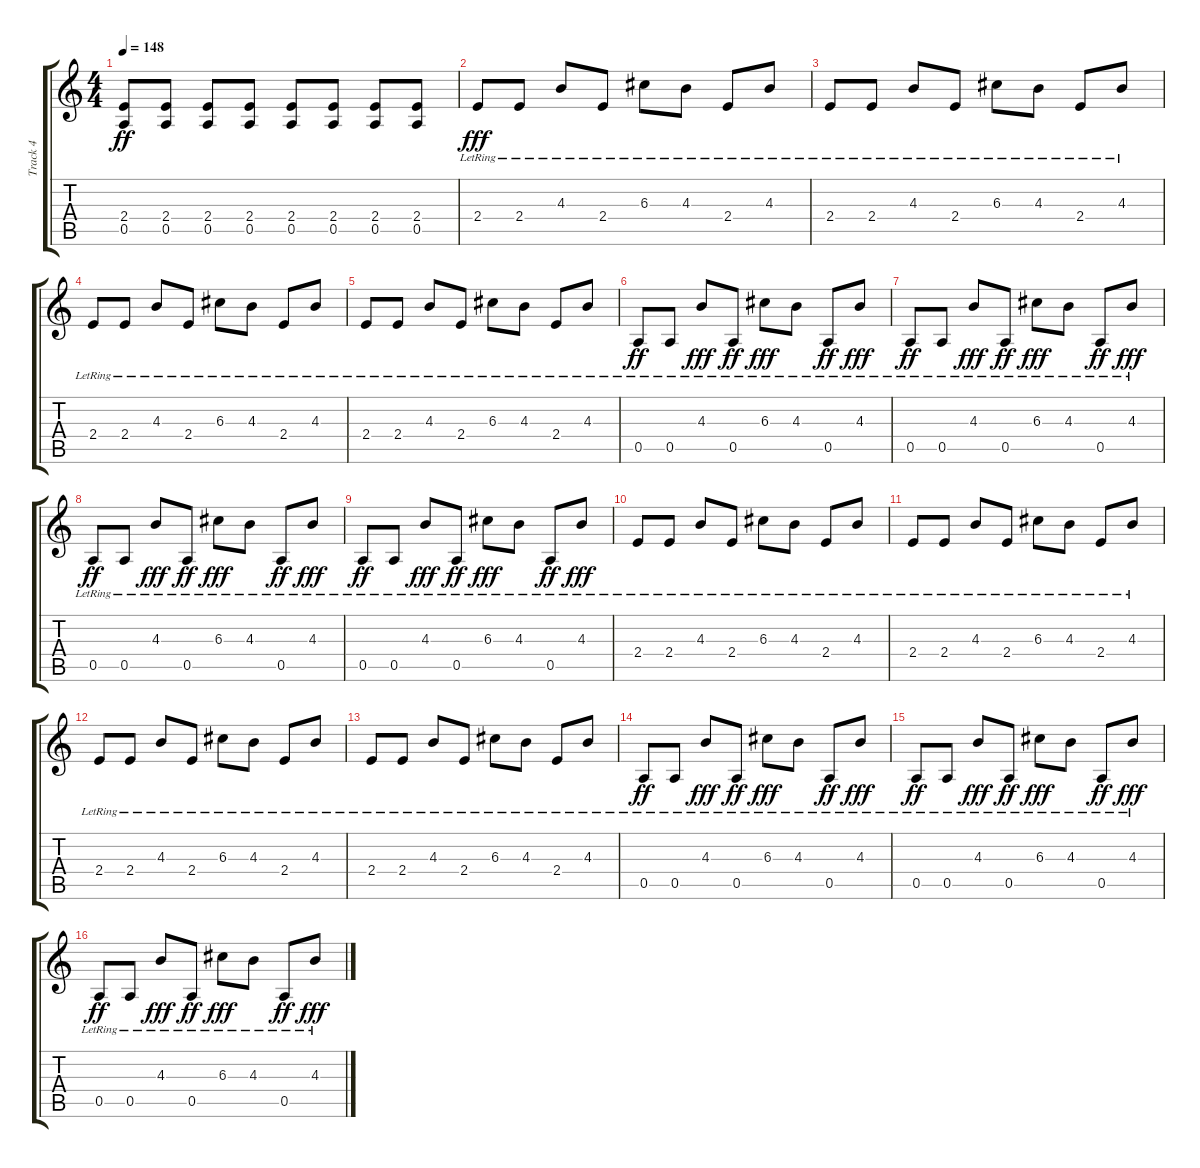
\track ("Track 4" "Track 4") {instrument electricguitarjazz}
\staff {score tabs}
\tuning (E4 B3 G3 D3 A2 E2) {hide}
\ts (4 4)
\tempo 148
\clef g2
\ks c
(2.4 0.5).8{dy ff} (2.4 0.5).8 (2.4 0.5).8 (2.4 0.5).8 (2.4 0.5).8 (2.4 0.5).8 (2.4 0.5).8 (2.4 0.5).8 |
2.4{lr}.8{dy fff} 2.4{lr}.8 4.3{lr}.8 2.4{lr}.8 6.3{lr}.8 4.3{lr}.8 2.4{lr}.8 4.3{lr}.8 |
2.4{lr}.8 2.4{lr}.8 4.3{lr}.8 2.4{lr}.8 6.3{lr}.8 4.3{lr}.8 2.4{lr}.8 4.3{lr}.8 |
2.4{lr}.8 2.4{lr}.8 4.3{lr}.8 2.4{lr}.8 6.3{lr}.8 4.3{lr}.8 2.4{lr}.8 4.3{lr}.8 |
2.4{lr}.8 2.4{lr}.8 4.3{lr}.8 2.4{lr}.8 6.3{lr}.8 4.3{lr}.8 2.4{lr}.8 4.3{lr}.8 |
0.5{lr}.8{dy ff} 0.5{lr}.8 4.3{lr}.8{dy fff} 0.5{lr}.8{dy ff} 6.3{lr}.8{dy fff} 4.3{lr}.8 0.5{lr}.8{dy ff} 4.3{lr}.8{dy fff} |
0.5{lr}.8{dy ff} 0.5{lr}.8 4.3{lr}.8{dy fff} 0.5{lr}.8{dy ff} 6.3{lr}.8{dy fff} 4.3{lr}.8 0.5{lr}.8{dy ff} 4.3{lr}.8{dy fff} |
0.5{lr}.8{dy ff} 0.5{lr}.8 4.3{lr}.8{dy fff} 0.5{lr}.8{dy ff} 6.3{lr}.8{dy fff} 4.3{lr}.8 0.5{lr}.8{dy ff} 4.3{lr}.8{dy fff} |
0.5{lr}.8{dy ff} 0.5{lr}.8 4.3{lr}.8{dy fff} 0.5{lr}.8{dy ff} 6.3{lr}.8{dy fff} 4.3{lr}.8 0.5{lr}.8{dy ff} 4.3{lr}.8{dy fff} |
2.4{lr}.8 2.4{lr}.8 4.3{lr}.8 2.4{lr}.8 6.3{lr}.8 4.3{lr}.8 2.4{lr}.8 4.3{lr}.8 |
2.4{lr}.8 2.4{lr}.8 4.3{lr}.8 2.4{lr}.8 6.3{lr}.8 4.3{lr}.8 2.4{lr}.8 4.3{lr}.8 |
2.4{lr}.8 2.4{lr}.8 4.3{lr}.8 2.4{lr}.8 6.3{lr}.8 4.3{lr}.8 2.4{lr}.8 4.3{lr}.8 |
2.4{lr}.8 2.4{lr}.8 4.3{lr}.8 2.4{lr}.8 6.3{lr}.8 4.3{lr}.8 2.4{lr}.8 4.3{lr}.8 |
0.5{lr}.8{dy ff} 0.5{lr}.8 4.3{lr}.8{dy fff} 0.5{lr}.8{dy ff} 6.3{lr}.8{dy fff} 4.3{lr}.8 0.5{lr}.8{dy ff} 4.3{lr}.8{dy fff} |
0.5{lr}.8{dy ff} 0.5{lr}.8 4.3{lr}.8{dy fff} 0.5{lr}.8{dy ff} 6.3{lr}.8{dy fff} 4.3{lr}.8 0.5{lr}.8{dy ff} 4.3{lr}.8{dy fff} |
0.5{lr}.8{dy ff} 0.5{lr}.8 4.3{lr}.8{dy fff} 0.5{lr}.8{dy ff} 6.3{lr}.8{dy fff} 4.3{lr}.8 0.5{lr}.8{dy ff} 4.3{lr}.8{dy fff}
